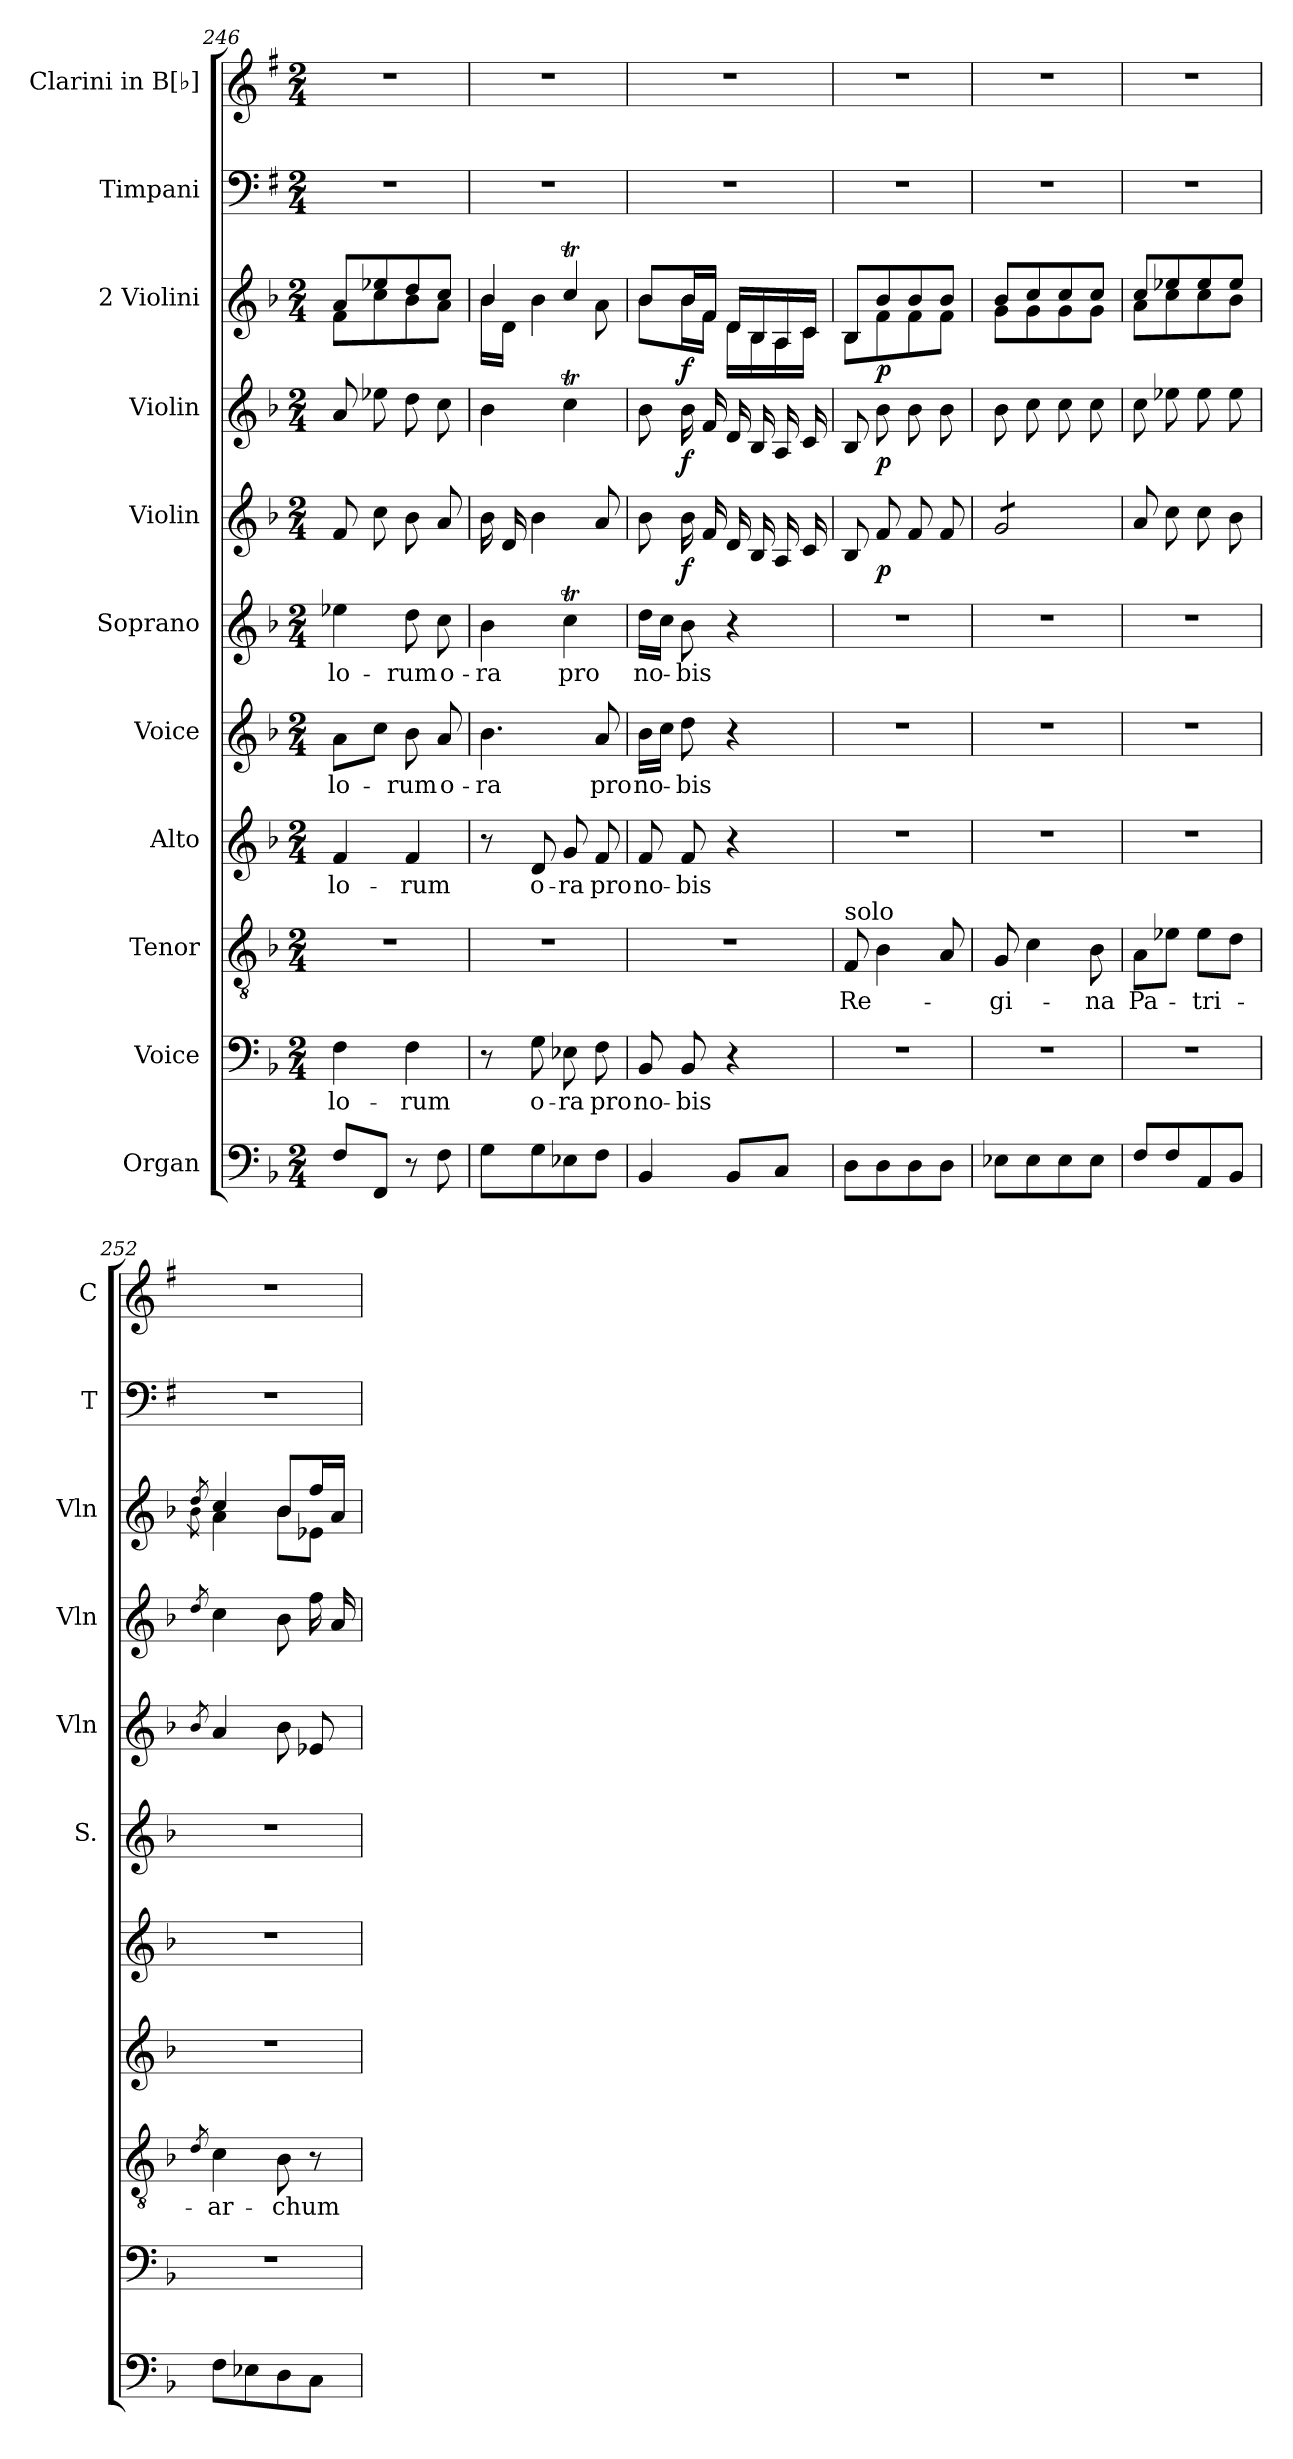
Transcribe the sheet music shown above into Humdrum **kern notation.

**kern	**kern	**text	**kern	**text	**kern	**text	**kern	**text	**kern	**text	**kern	**dynam	**kern	**dynam	**kern	**dynam	**kern	**kern
*part11	*part10	*part10	*part9	*part9	*part8	*part8	*part7	*part7	*part6	*part6	*part5	*part5	*part4	*part4	*part3	*part3	*part2	*part1
*staff11	*staff10	*staff10	*staff9	*staff9	*staff8	*staff8	*staff7	*staff7	*staff6	*staff6	*staff5	*staff5	*staff4	*staff4	*staff3	*staff3	*staff2	*staff1
*I"Organ	*I"Voice	*	*I"Tenor	*	*I"Alto	*	*I"Voice	*	*I"Soprano	*	*I"Violin	*	*I"Violin	*	*I"2 Violini	*	*I"Timpani	*I"Clarini in B[♭]
*	*	*	*	*	*	*	*	*	*I'S.	*	*I'Vln	*	*I'Vln	*	*I'Vln	*	*I'T	*I'C
*clefF4	*clefF4	*	*clefGv2	*	*clefG2	*	*clefG2	*	*clefG2	*	*clefG2	*	*clefG2	*	*clefG2	*	*clefF4	*clefG2
*	*	*	*	*	*	*	*	*	*	*	*	*	*	*	*	*	*ITrd1c2	*ITrd1c2
*k[b-]	*k[b-]	*	*k[b-]	*	*k[b-]	*	*k[b-]	*	*k[b-]	*	*k[b-]	*	*k[b-]	*	*k[b-]	*	*k[b-]	*k[b-]
*M2/4	*M2/4	*	*M2/4	*	*M2/4	*	*M2/4	*	*M2/4	*	*M2/4	*	*M2/4	*	*M2/4	*	*M2/4	*M2/4
=246	=246	=246	=246	=246	=246	=246	=246	=246	=246	=246	=246	=246	=246	=246	=246	=246	=246	=246
!	!	!LO:LY:b	!	!	!	!LO:LY:b	!	!LO:LY:b	!	!LO:LY:b	!	!	!	!	!	!	!	!
*	*	*	*	*	*	*	*	*	*	*	*	*	*	*	*^	*	*	*
8F/L	4F\	-lo-	2r	.	4f/	-lo-	8a\L	-lo-	4ee-X\	-lo-	8f/	.	8a/	.	8a/L	8f\L	.	2r	2r
8FF/J	.	.	.	.	.	.	8cc\J	.	.	.	8cc\	.	8ee-X\	.	8ee-X/	8cc\	.	.	.
!	!	!LO:LY:b	!	!	!	!LO:LY:b	!	!LO:LY:b	!	!LO:LY:b	!	!	!	!	!	!	!	!	!
8r	4F\	-rum	.	.	4f/	-rum	8b-\	-rum	8dd\	-rum	8b-\	.	8dd\	.	8dd/	8b-\	.	.	.
!	!	!	!	!	!	!	!	!LO:LY:b	!	!LO:LY:b	!	!	!	!	!	!	!	!	!
8F\	.	.	.	.	.	.	8a/	o-	8cc\	o-	8a/	.	8cc\	.	8cc/J	8a\J	.	.	.
=247	=247	=247	=247	=247	=247	=247	=247	=247	=247	=247	=247	=247	=247	=247	=247	=247	=247	=247	=247
!	!	!	!	!	!	!	!	!LO:LY:b	!	!LO:LY:b	!	!	!	!	!	!	!	!	!
8G\L	8r	.	2r	.	8r	.	4.b-\	-ra	4b-\	-ra	16b-\	.	4b-\	.	4b-/	16b-\LL	.	2r	2r
.	.	.	.	.	.	.	.	.	.	.	16d/	.	.	.	.	16d\JJ	.	.	.
!	!	!LO:LY:b	!	!	!	!LO:LY:b	!	!	!	!	!	!	!	!	!	!	!	!	!
8G\	8G\	o-	.	.	8d/	o-	.	.	.	.	4b-\	.	.	.	.	4b-\	.	.	.
!	!	!LO:LY:b	!	!	!	!LO:LY:b	!	!	!	!LO:LY:b	!	!	!	!	!	!	!	!	!
8E-X\	8E-X\	-ra	.	.	8g/	-ra	.	.	4ccT\	pro	.	.	4ccT\	.	4ccT/	.	.	.	.
!	!	!LO:LY:b	!	!	!	!LO:LY:b	!	!LO:LY:b	!	!	!	!	!	!	!	!	!	!	!
8F\J	8F\	pro	.	.	8f/	pro	8a/	pro	.	.	8a/	.	.	.	.	8a\	.	.	.
=248	=248	=248	=248	=248	=248	=248	=248	=248	=248	=248	=248	=248	=248	=248	=248	=248	=248	=248	=248
!	!	!LO:LY:b	!	!	!	!LO:LY:b	!	!LO:LY:b	!	!LO:LY:b	!	!	!	!	!	!	!	!	!
4BB-/	8BB-/	no-	2r	.	8f/	no-	16b-\LL	no-	16dd\LL	no-	8b-\	.	8b-\	.	8b-/L	8b-\L	.	2r	2r
.	.	.	.	.	.	.	16cc\JJ	.	16cc\JJ	.	.	.	.	.	.	.	.	.	.
!	!	!LO:LY:b	!	!	!	!LO:LY:b	!	!LO:LY:b	!	!LO:LY:b	!	!LO:DY:b	!	!LO:DY:b	!	!	!LO:DY:b	!	!
.	8BB-/	-bis	.	.	8f/	-bis	8dd\	-bis	8b-\	-bis	16b-\	f	16b-\	f	16b-/L	16b-\L	f	.	.
.	.	.	.	.	.	.	.	.	.	.	16f/	.	16f/	.	16f/JJ	16f\JJ	.	.	.
8BB-/L	4r	.	.	.	4r	.	4r	.	4r	.	16d/	.	16d/	.	16d/LL	16d\LL	.	.	.
.	.	.	.	.	.	.	.	.	.	.	16B-/	.	16B-/	.	16B-/	16B-\	.	.	.
8C/J	.	.	.	.	.	.	.	.	.	.	16A/	.	16A/	.	16A/	16A\	.	.	.
.	.	.	.	.	.	.	.	.	.	.	16c/	.	16c/	.	16c/JJ	16c\JJ	.	.	.
=249	=249	=249	=249	=249	=249	=249	=249	=249	=249	=249	=249	=249	=249	=249	=249	=249	=249	=249	=249
!	!	!	!LO:TX:a:t=solo	!	!	!	!	!	!	!	!	!	!	!	!	!	!	!	!
!	!	!	!	!LO:LY:b	!	!	!	!	!	!	!	!	!	!	!	!	!	!	!
8D\L	2r	.	8F/	Re-	2r	.	2r	.	2r	.	8B-/	.	8B-/	.	8B-/L	8B-\L	.	2r	2r
!	!	!	!	!	!	!	!	!	!	!	!	!LO:DY:b	!	!LO:DY:b	!	!	!LO:DY:b	!	!
8D\	.	.	4B-\	.	.	.	.	.	.	.	8f/	p	8b-\	p	8b-/	8f\	p	.	.
8D\	.	.	.	.	.	.	.	.	.	.	8f/	.	8b-\	.	8b-/	8f\	.	.	.
8D\J	.	.	8A/	.	.	.	.	.	.	.	8f/	.	8b-\	.	8b-/J	8f\J	.	.	.
=250	=250	=250	=250	=250	=250	=250	=250	=250	=250	=250	=250	=250	=250	=250	=250	=250	=250	=250	=250
!	!	!	!	!LO:LY:b	!	!	!	!	!	!	!	!	!	!	!	!	!	!	!
*	*	*	*	*	*	*	*	*	*	*	*tremolo	*	*	*	*	*	*	*	*
*	*	*	*	*	*	*	*	*	*	*	*	*	*	*	*tremolo	*	*	*	*
8E-X\L	2r	.	8G/	-gi-	2r	.	2r	.	2r	.	8g/L	.	8b-\	.	8b-/L	8g\L	.	2r	2r
8E-\	.	.	4c\	.	.	.	.	.	.	.	8g/	.	8cc\	.	8cc/	8g\	.	.	.
8E-\	.	.	.	.	.	.	.	.	.	.	8g/	.	8cc\	.	8cc/	8g\	.	.	.
!	!	!	!	!LO:LY:b	!	!	!	!	!	!	!	!	!	!	!	!	!	!	!
8E-\J	.	.	8B-\	-na	.	.	.	.	.	.	8g/J	.	8cc\	.	8cc/J	8g\J	.	.	.
*	*	*	*	*	*	*	*	*	*	*	*	*	*	*	*Xtremolo	*	*	*	*
*	*	*	*	*	*	*	*	*	*	*	*Xtremolo	*	*	*	*	*	*	*	*
!!LO:LB:g=z
=251	=251	=251	=251	=251	=251	=251	=251	=251	=251	=251	=251	=251	=251	=251	=251	=251	=251	=251	=251
!	!	!	!	!LO:LY:b	!	!	!	!	!	!	!	!	!	!	!	!	!	!	!
8F/L	2r	.	8A\L	Pa-	2r	.	2r	.	2r	.	8a/	.	8cc\	.	8cc/L	8a\L	.	2r	2r
8F/	.	.	8e-X\J	.	.	.	.	.	.	.	8cc\	.	8ee-X\	.	8ee-X/	8cc\	.	.	.
!	!	!	!	!LO:LY:b	!	!	!	!	!	!	!	!	!	!	!	!	!	!	!
8AA/	.	.	8e-\L	-tri-	.	.	.	.	.	.	8cc\	.	8ee-\	.	8ee-/	8cc\	.	.	.
8BB-/J	.	.	8d\J	.	.	.	.	.	.	.	8b-\	.	8ee-\	.	8ee-/J	8b-\J	.	.	.
=252	=252	=252	=252	=252	=252	=252	=252	=252	=252	=252	=252	=252	=252	=252	=252	=252	=252	=252	=252
.	.	.	8qd/	.	.	.	.	.	.	.	8qb-/	.	8qdd/	.	8qdd/	8qb-\	.	.	.
!	!	!	!	!LO:LY:b	!	!	!	!	!	!	!	!	!	!	!	!	!	!	!
8F\L	2r	.	4c\	-ar-	2r	.	2r	.	2r	.	4a/	.	4cc\	.	4cc/	4a\	.	2r	2r
8E-X\	.	.	.	.	.	.	.	.	.	.	.	.	.	.	.	.	.	.	.
!	!	!	!	!LO:LY:b	!	!	!	!	!	!	!	!	!	!	!	!	!	!	!
8D\	.	.	8B-\	-chum	.	.	.	.	.	.	8b-\	.	8b-\	.	8b-/L	8b-\L	.	.	.
8C\J	.	.	8r	.	.	.	.	.	.	.	8e-X/	.	16ff\	.	16ff/L	8e-X\J	.	.	.
.	.	.	.	.	.	.	.	.	.	.	.	.	16a/	.	16a/JJ	.	.	.	.
*	*	*	*	*	*	*	*	*	*	*	*	*	*	*	*v	*v	*	*	*
=	=	=	=	=	=	=	=	=	=	=	=	=	=	=	=	=	=	=
*-	*-	*-	*-	*-	*-	*-	*-	*-	*-	*-	*-	*-	*-	*-	*-	*-	*-	*-
